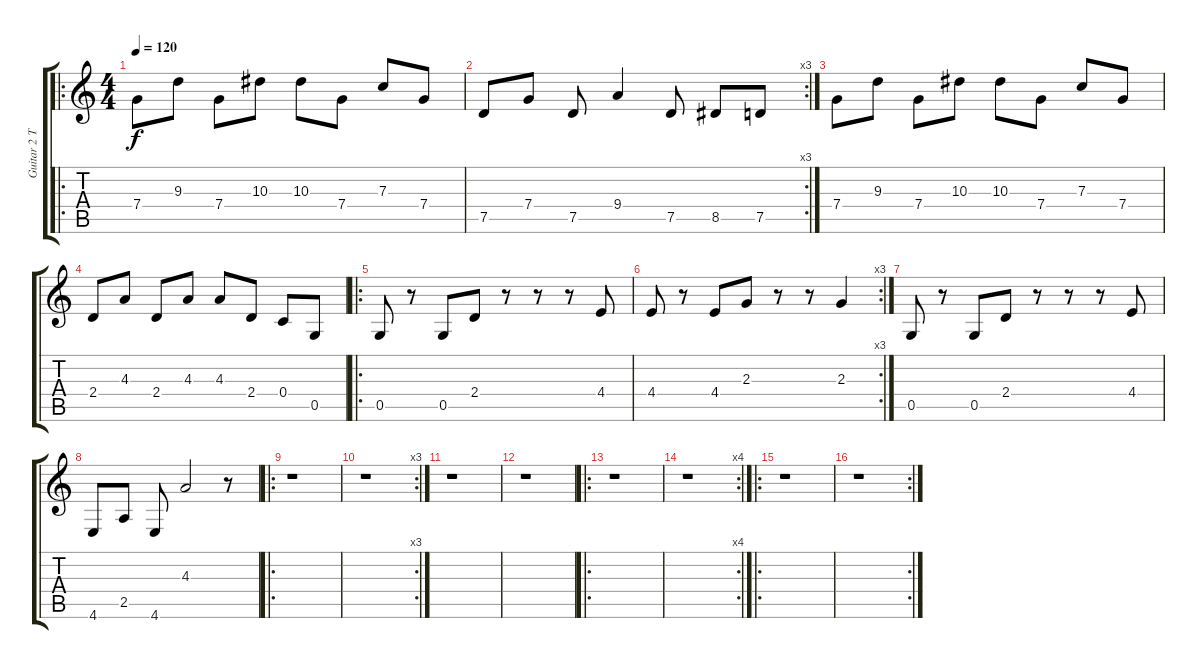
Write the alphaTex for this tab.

\track ("Guitar 2 Track 1" "Guitar 2 T") {instrument acousticguitarsteel}
\staff {score tabs}
\tuning (D4 A3 F3 C3 G2 C2) {hide}
\ro
\ts (4 4)
\tempo 120
\clef g2
\ks c
7.4.8{dy f instrument acousticguitarsteel} 9.3.8 7.4.8 10.3.8 10.3.8 7.4.8 7.3.8 7.4.8 |
\rc 3
7.5.8 7.4.8 7.5.8 9.4.4 7.5.8 8.5.8 7.5.8 |
7.4.8 9.3.8 7.4.8 10.3.8 10.3.8 7.4.8 7.3.8 7.4.8 |
2.4.8 4.3.8 2.4.8 4.3.8 4.3.8 2.4.8 0.4.8 0.5.8 |
\ro
0.5.8 r.8 0.5.8 2.4.8 r.8 r.8 r.8 4.4.8 |
\rc 3
4.4.8 r.8 4.4.8 2.3.8 r.8 r.8 2.3.4 |
0.5.8 r.8 0.5.8 2.4.8 r.8 r.8 r.8 4.4.8 |
4.6.8 2.5.8 4.6.8 4.3.2 r.8 |
\ro
r.1 |
\rc 3
r.1 |
r.1 |
r.1 |
\ro
r.1 |
\rc 4
r.1 |
\ro
r.1 |
\rc 2
r.1
